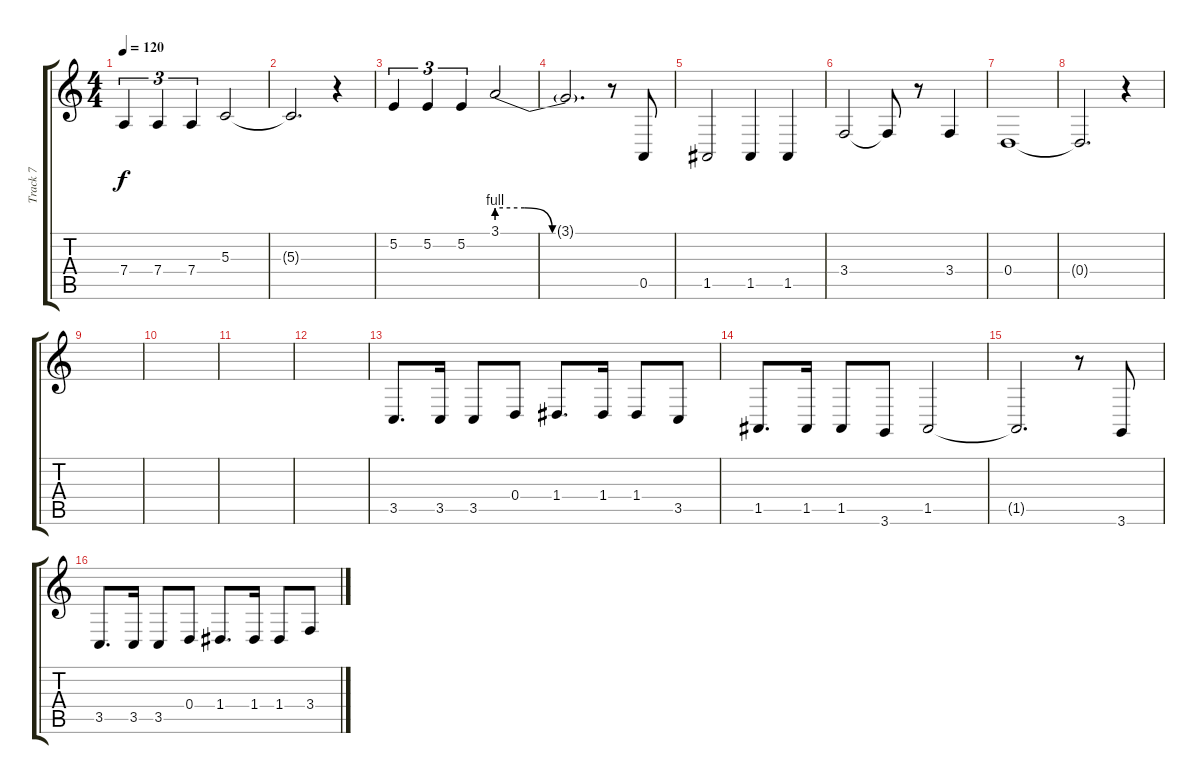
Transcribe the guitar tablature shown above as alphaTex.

\track ("Track 7" "Track 7") {instrument lead6voice}
\staff {score tabs}
\tuning (E4 B3 G3 D3 A2 E2) {hide}
\ts (4 4)
\tempo 120
\clef g2
\ks c
7.4.4{tu (3 2) dy f} 7.4.4{tu (3 2)} 7.4.4{tu (3 2)} 5.3.2 |
5.3{t}.2{d} r.4 |
5.2.4{tu (3 2)} 5.2.4{tu (3 2)} 5.2.4{tu (3 2)} 3.1{be (custom 0 4 15 4 30 0 60 0)}.2 |
3.1{t}.2{d} r.8 0.5.8 |
1.5.2 1.5.4 1.5.4 |
3.4.2 3.4{t}.8 r.8 3.4.4 |
0.4.1 |
0.4{t}.2{d} r.4 |
|
|
|
|
3.5.8{d} 3.5.16 3.5.8 0.4.8 1.4.8{d} 1.4.16 1.4.8 3.5.8 |
1.5.8{d} 1.5.16 1.5.8 3.6.8 1.5.2 |
1.5{t}.2{d} r.8 3.6.8 |
3.5.8{d} 3.5.16 3.5.8 0.4.8 1.4.8{d} 1.4.16 1.4.8 3.4.8
